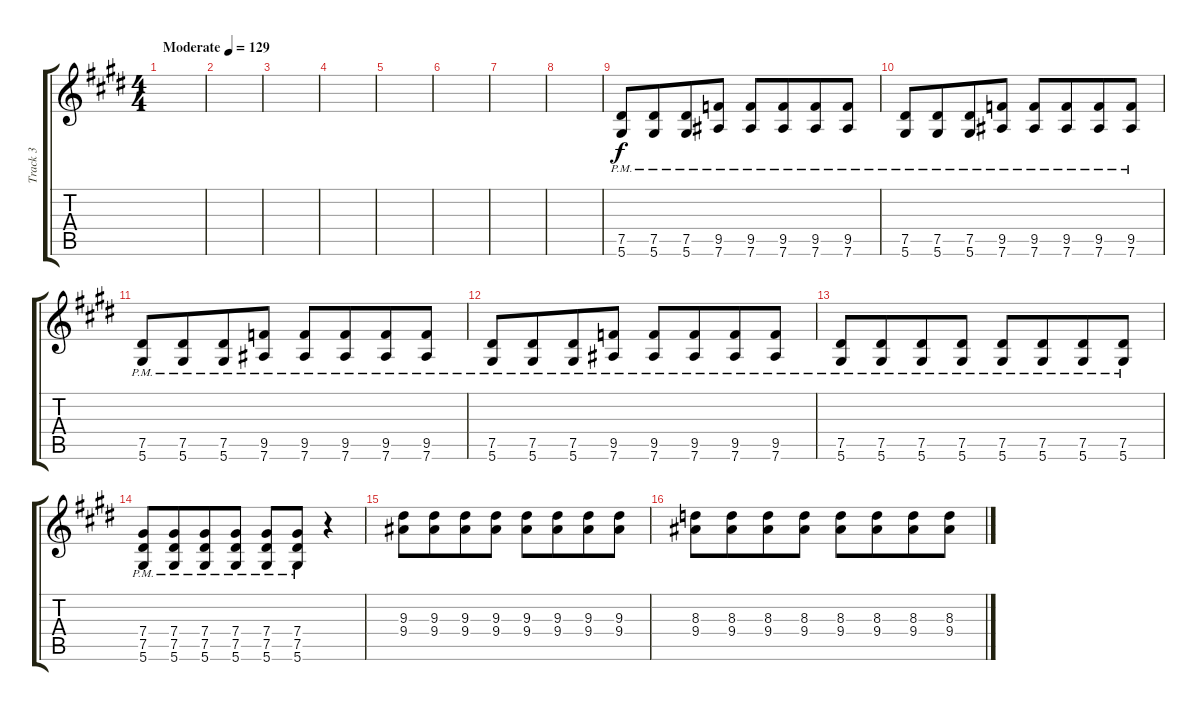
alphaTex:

\track ("Track 3" "Track 3") {instrument distortionguitar}
\staff {score tabs}
\tuning (Eb4 Bb3 Gb3 Db3 Ab2 Eb2) {hide}
\ts (4 4)
\tempo (129 "Moderate")
\clef g2
\ks e
|
|
|
|
|
|
|
|
(7.5{pm} 5.6{pm}).8 (7.5{pm} 5.6{pm}).8{beam merge} (7.5{pm} 5.6{pm}).8 (9.5{pm} 7.6{pm}).8{beam split} (9.5{pm} 7.6{pm}).8 (9.5{pm} 7.6{pm}).8{beam merge} (9.5{pm} 7.6{pm}).8 (9.5{pm} 7.6{pm}).8 |
(7.5{pm} 5.6{pm}).8 (7.5{pm} 5.6{pm}).8{beam merge} (7.5{pm} 5.6{pm}).8 (9.5{pm} 7.6{pm}).8{beam split} (9.5{pm} 7.6{pm}).8 (9.5{pm} 7.6{pm}).8{beam merge} (9.5{pm} 7.6{pm}).8 (9.5{pm} 7.6{pm}).8 |
(7.5{pm} 5.6{pm}).8 (7.5{pm} 5.6{pm}).8{beam merge} (7.5{pm} 5.6{pm}).8 (9.5{pm} 7.6{pm}).8{beam split} (9.5{pm} 7.6{pm}).8 (9.5{pm} 7.6{pm}).8{beam merge} (9.5{pm} 7.6{pm}).8 (9.5{pm} 7.6{pm}).8 |
(7.5{pm} 5.6{pm}).8 (7.5{pm} 5.6{pm}).8{beam merge} (7.5{pm} 5.6{pm}).8 (9.5{pm} 7.6{pm}).8{beam split} (9.5{pm} 7.6{pm}).8 (9.5{pm} 7.6{pm}).8{beam merge} (9.5{pm} 7.6{pm}).8 (9.5{pm} 7.6{pm}).8 |
(7.5{pm} 5.6{pm}).8 (7.5{pm} 5.6{pm}).8{beam merge} (7.5{pm} 5.6{pm}).8 (7.5{pm} 5.6{pm}).8{beam split} (7.5{pm} 5.6{pm}).8 (7.5{pm} 5.6{pm}).8{beam merge} (7.5{pm} 5.6{pm}).8 (7.5{pm} 5.6{pm}).8 |
(7.4{pm} 7.5{pm} 5.6{pm}).8 (7.4{pm} 7.5{pm} 5.6{pm}).8{beam merge} (7.4{pm} 7.5{pm} 5.6{pm}).8 (7.4{pm} 7.5{pm} 5.6{pm}).8 (7.4{pm} 7.5{pm} 5.6{pm}).8 (7.4{pm} 7.5{pm} 5.6{pm}).8 r.4 |
(9.3 9.4).8{instrument distortionguitar} (9.3 9.4).8{beam merge} (9.3 9.4).8 (9.3 9.4).8 (9.3 9.4).8 (9.3 9.4).8{beam merge} (9.3 9.4).8 (9.3 9.4).8 |
(8.3 9.4).8 (8.3 9.4).8{beam merge} (8.3 9.4).8 (8.3 9.4).8 (8.3 9.4).8 (8.3 9.4).8{beam merge} (8.3 9.4).8 (8.3 9.4).8
